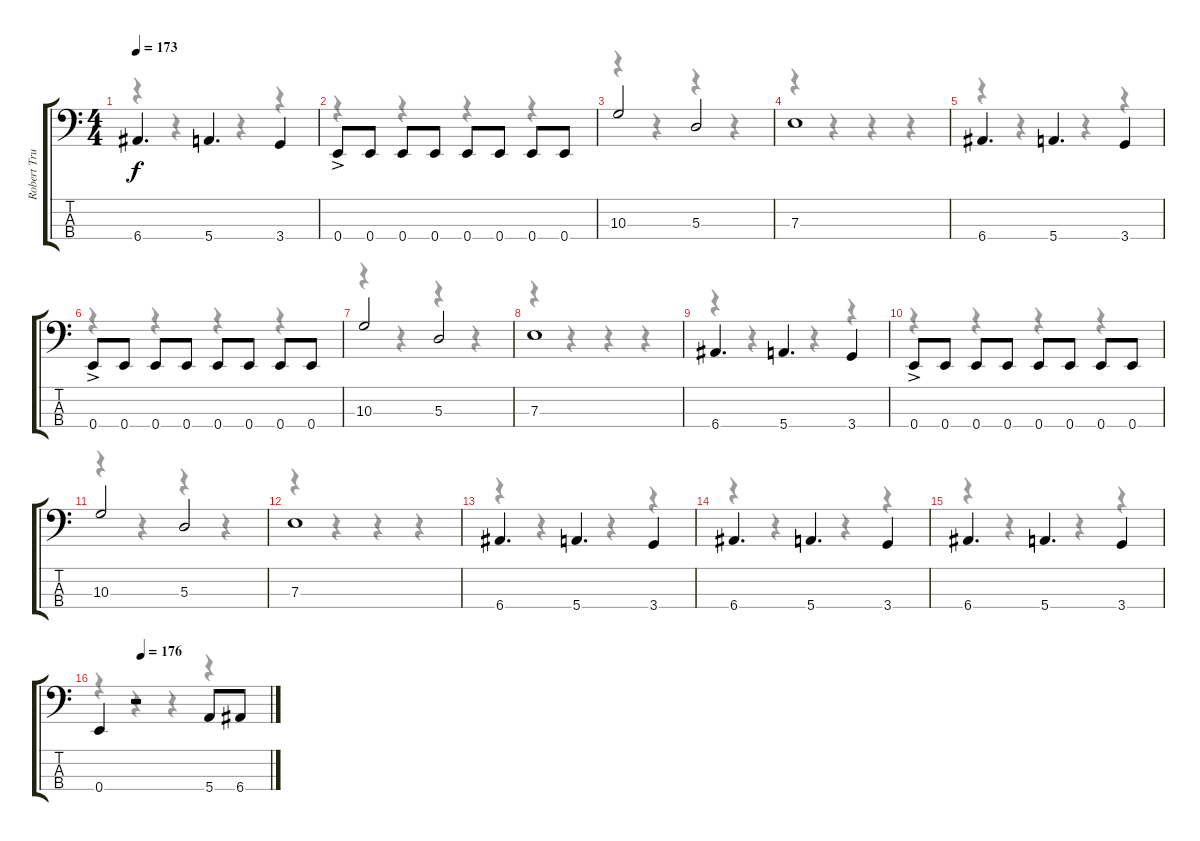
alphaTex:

\track ("Robert Trujillo" "Robert Tru") {instrument electricbassfinger}
\staff {score tabs}
\tuning (G2 D2 A1 E1) {hide}
\voice
\ts (4 4)
\tempo 173
\clef f4
\ks c
6.4.4{d dy f} 5.4.4{d} 3.4.4 |
0.4{ac}.8 0.4.8 0.4.8 0.4.8 0.4.8 0.4.8 0.4.8 0.4.8 |
10.3.2 5.3.2 |
7.3.1 |
6.4.4{d} 5.4.4{d} 3.4.4 |
0.4{ac}.8 0.4.8 0.4.8 0.4.8 0.4.8 0.4.8 0.4.8 0.4.8 |
10.3.2 5.3.2 |
7.3.1 |
6.4.4{d} 5.4.4{d} 3.4.4 |
0.4{ac}.8 0.4.8 0.4.8 0.4.8 0.4.8 0.4.8 0.4.8 0.4.8 |
10.3.2 5.3.2 |
7.3.1 |
6.4.4{d} 5.4.4{d} 3.4.4 |
6.4.4{d} 5.4.4{d} 3.4.4 |
6.4.4{d} 5.4.4{d} 3.4.4 |
\tempo (176 0.25)
0.4.4 r.2 5.4.8 6.4.8
\voice
\clef f4
\ottava regular
\simile none
\ks c
r.4{dy f} r.4 r.4 r.4 |
r.4 r.4 r.4 r.4 |
r.4 r.4 r.4 r.4 |
r.4 r.4 r.4 r.4 |
r.4 r.4 r.4 r.4 |
r.4 r.4 r.4 r.4 |
r.4 r.4 r.4 r.4 |
r.4 r.4 r.4 r.4 |
r.4 r.4 r.4 r.4 |
r.4 r.4 r.4 r.4 |
r.4 r.4 r.4 r.4 |
r.4 r.4 r.4 r.4 |
r.4 r.4 r.4 r.4 |
r.4 r.4 r.4 r.4 |
r.4 r.4 r.4 r.4 |
r.4 r.4 r.4 r.4
